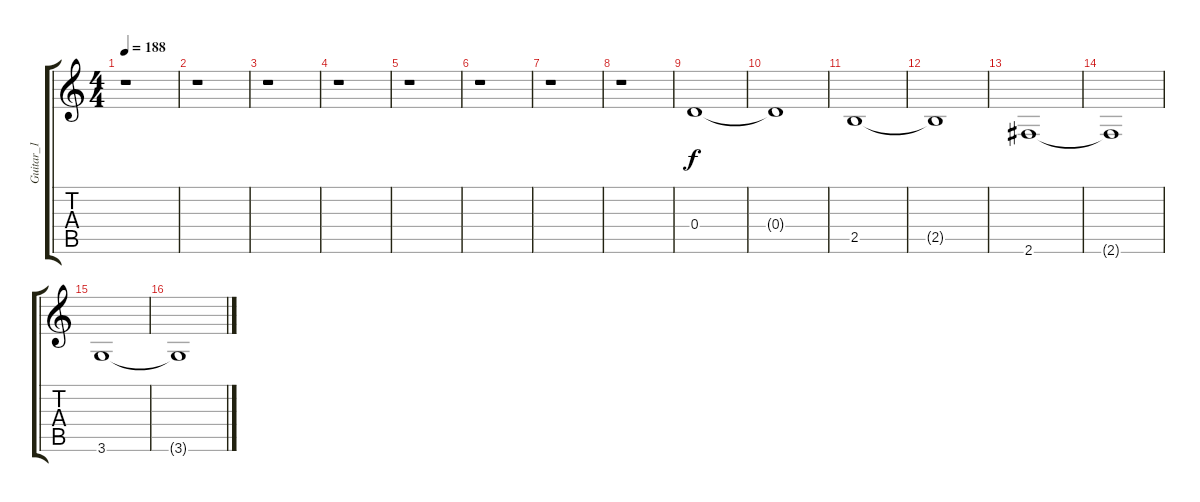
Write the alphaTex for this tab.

\track ("Guitar_1" "Guitar_1") {instrument overdrivenguitar}
\staff {score tabs}
\tuning (E4 B3 G3 D3 A2 E2) {hide}
\ts (4 4)
\tempo 188
\clef g2
\ks c
r.1{dy f} |
r.1 |
r.1 |
r.1 |
r.1 |
r.1 |
r.1 |
r.1 |
0.4.1 |
0.4{t}.1 |
2.5.1 |
2.5{t}.1 |
2.6.1 |
2.6{t}.1 |
3.6.1 |
3.6{t}.1
